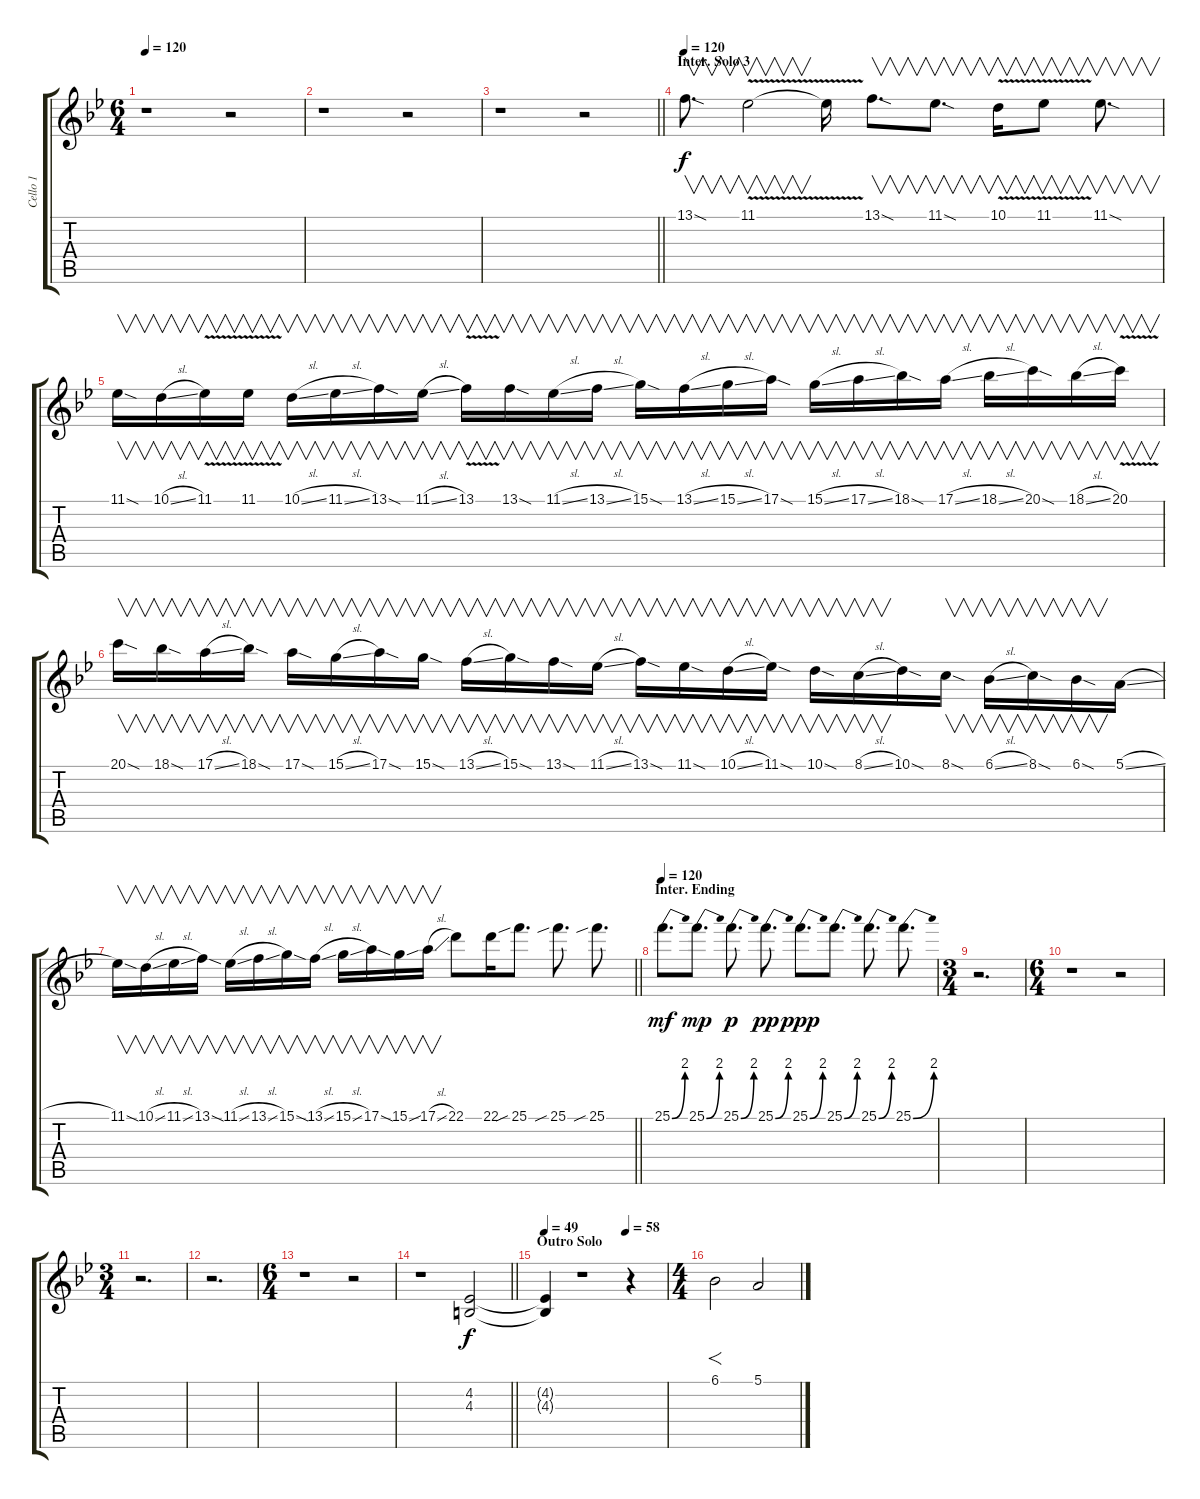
\track ("Cello 1" "Cello 1") {instrument cello}
\staff {score tabs}
\tuning (E4 B3 G3 D3 A2 E2) {hide}
\ts (6 4)
\tempo 120
\clef g2
\ks bb
r.1{dy f} r.2 |
r.1 r.2 |
\barLineRight lightlight
r.1 r.2 |
\section ("" "Inter. Solo 3")
\tempo 120
13.1{sod}.8{v d instrument reedorgan} 11.1{v}.2{v} 11.1{t}.16 13.1{sod}.8{v d} 11.1{sod}.8{v d} 10.1{v}.16{v} 11.1{v}.8{v} 11.1{sod}.8{v d} |
11.1{sod}.16{v} 10.1{sl}.16{v} 11.1{v}.16{v} 11.1{v}.16{v} 10.1{sl}.16{v} 11.1{sl}.16{v} 13.1{sod}.16{v} 11.1{sl}.16{v} 13.1{v}.16{v} 13.1{sod}.16{v} 11.1{sl}.16{v} 13.1{sl}.16{v} 15.1{sod}.16{v} 13.1{sl}.16{v} 15.1{sl}.16{v} 17.1{sod}.16{v} 15.1{sl}.16{v} 17.1{sl}.16{v} 18.1{sod}.16{v} 17.1{sl}.16{v} 18.1{sl}.16{v} 20.1{sod}.16{v} 18.1{sl}.16{v} 20.1{v}.16{v} |
20.1{sod}.16{v} 18.1{sod}.16{v} 17.1{sl}.16{v} 18.1{sod}.16{v} 17.1{sod}.16{v} 15.1{sl}.16{v} 17.1{sod}.16{v} 15.1{sod}.16{v} 13.1{sl}.16{v} 15.1{sod}.16{v} 13.1{sod}.16{v} 11.1{sl}.16{v} 13.1{sod}.16{v} 11.1{sod}.16{v} 10.1{sl}.16{v} 11.1{sod}.16{v} 10.1{sod}.16{v} 8.1{sl}.16{v} 10.1{sod}.16 8.1{sod}.16{v} 6.1{sl}.16{v} 8.1{sod}.16{v} 6.1{sod}.16{v} 5.1{sl}.16 |
\barLineRight lightlight
11.1{sod}.16{v} 10.1{sl}.16{v} 11.1{sl}.16{v} 13.1{sod}.16{v} 11.1{sl}.16{v} 13.1{sl}.16{v} 15.1{sod}.16{v} 13.1{sl}.16{v} 15.1{sl}.16{v} 17.1{sod}.16{v} 15.1{sou}.16{v} 17.1{sl}.16{v} 22.1.8 22.1.16 25.1{sib}.8{d} 25.1{sib}.8{d} 25.1{sib}.8{d} |
\section ("" "Inter. Ending")
\tempo 120
25.1{be (bend 0 0 60 8)}.8{d dy mf} 25.1{be (bend 0 0 60 8)}.8{d dy mp} 25.1{be (bend 0 0 60 8)}.8{d dy p} 25.1{be (bend 0 0 60 8)}.8{d dy pp} 25.1{be (bend 0 0 60 8)}.8{d dy ppp} 25.1{be (bend 0 0 60 8)}.8{d} 25.1{be (bend 0 0 60 8)}.8{d} 25.1{be (bend 0 0 60 8)}.8{d} |
\ts (3 4)
r.2{d} |
\ts (6 4)
r.1 r.2 |
\ts (3 4)
r.2{d} |
r.2{d} |
\ts (6 4)
r.1 r.2 |
\barLineRight lightlight
r.1 (4.2 4.3).2{dy f instrument reversecymbal} |
\section ("" "Outro Solo")
\tempo 49
\tempo (58 0.6666666666666666)
(4.2{t} 4.3{t}).4 r.1 r.4 |
\ts (4 4)
6.1.2{f volume 9 instrument cello} 5.1.2
